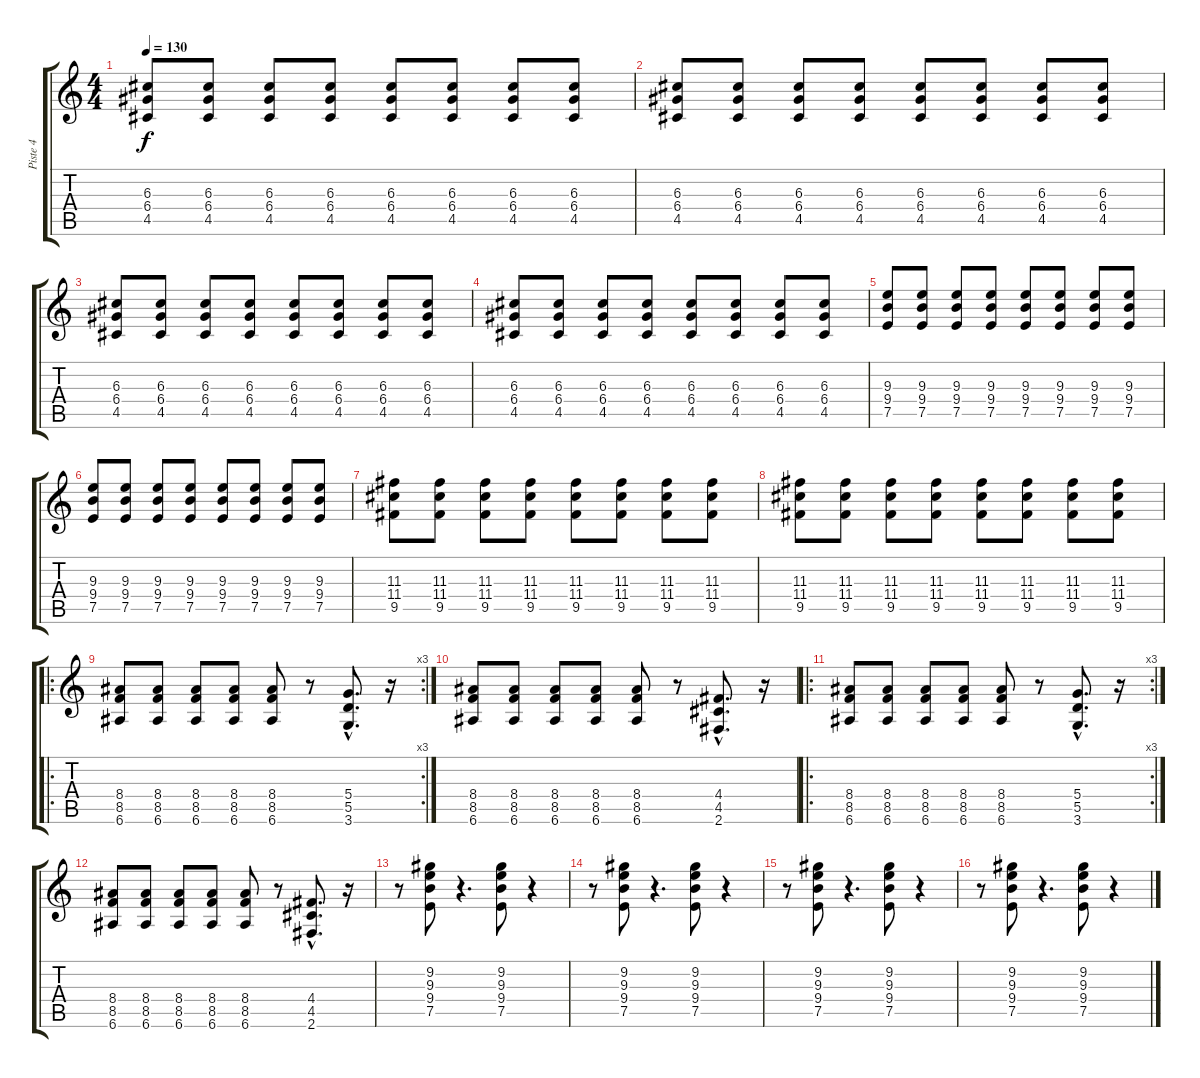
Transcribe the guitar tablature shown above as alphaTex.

\track ("Piste 4" "Piste 4") {instrument distortionguitar}
\staff {score tabs}
\tuning (E4 B3 G3 D3 A2 E2) {hide}
\ts (4 4)
\tempo 130
\clef g2
\ks c
(6.3 6.4 4.5).8{dy f volume 15 instrument distortionguitar} (6.3 6.4 4.5).8 (6.3 6.4 4.5).8 (6.3 6.4 4.5).8 (6.3 6.4 4.5).8 (6.3 6.4 4.5).8 (6.3 6.4 4.5).8 (6.3 6.4 4.5).8 |
(6.3 6.4 4.5).8{volume 15 instrument distortionguitar} (6.3 6.4 4.5).8 (6.3 6.4 4.5).8 (6.3 6.4 4.5).8 (6.3 6.4 4.5).8 (6.3 6.4 4.5).8 (6.3 6.4 4.5).8 (6.3 6.4 4.5).8 |
(6.3 6.4 4.5).8{volume 15 instrument distortionguitar} (6.3 6.4 4.5).8 (6.3 6.4 4.5).8 (6.3 6.4 4.5).8 (6.3 6.4 4.5).8 (6.3 6.4 4.5).8 (6.3 6.4 4.5).8 (6.3 6.4 4.5).8 |
(6.3 6.4 4.5).8{volume 15 instrument distortionguitar} (6.3 6.4 4.5).8 (6.3 6.4 4.5).8 (6.3 6.4 4.5).8 (6.3 6.4 4.5).8 (6.3 6.4 4.5).8 (6.3 6.4 4.5).8 (6.3 6.4 4.5).8 |
(9.3 9.4 7.5).8{volume 15 instrument distortionguitar} (9.3 9.4 7.5).8 (9.3 9.4 7.5).8 (9.3 9.4 7.5).8 (9.3 9.4 7.5).8 (9.3 9.4 7.5).8 (9.3 9.4 7.5).8 (9.3 9.4 7.5).8 |
(9.3 9.4 7.5).8{volume 15 instrument distortionguitar} (9.3 9.4 7.5).8 (9.3 9.4 7.5).8 (9.3 9.4 7.5).8 (9.3 9.4 7.5).8 (9.3 9.4 7.5).8 (9.3 9.4 7.5).8 (9.3 9.4 7.5).8 |
(11.3 11.4 9.5).8{volume 15 instrument distortionguitar} (11.3 11.4 9.5).8 (11.3 11.4 9.5).8 (11.3 11.4 9.5).8 (11.3 11.4 9.5).8 (11.3 11.4 9.5).8 (11.3 11.4 9.5).8 (11.3 11.4 9.5).8 |
(11.3 11.4 9.5).8{volume 15 instrument distortionguitar} (11.3 11.4 9.5).8 (11.3 11.4 9.5).8 (11.3 11.4 9.5).8 (11.3 11.4 9.5).8 (11.3 11.4 9.5).8 (11.3 11.4 9.5).8 (11.3 11.4 9.5).8 |
\ro
\rc 3
(8.4 8.5 6.6).8 (8.4 8.5 6.6).8 (8.4 8.5 6.6).8 (8.4 8.5 6.6).8 (8.4 8.5 6.6).8 r.8 (5.4{hac} 5.5{hac} 3.6{hac}).8{d} r.16 |
(8.4 8.5 6.6).8 (8.4 8.5 6.6).8 (8.4 8.5 6.6).8 (8.4 8.5 6.6).8 (8.4 8.5 6.6).8 r.8 (4.4{hac} 4.5{hac} 2.6{hac}).8{d} r.16 |
\ro
\rc 3
(8.4 8.5 6.6).8 (8.4 8.5 6.6).8 (8.4 8.5 6.6).8 (8.4 8.5 6.6).8 (8.4 8.5 6.6).8 r.8 (5.4{hac} 5.5{hac} 3.6{hac}).8{d} r.16 |
(8.4 8.5 6.6).8 (8.4 8.5 6.6).8 (8.4 8.5 6.6).8 (8.4 8.5 6.6).8 (8.4 8.5 6.6).8 r.8 (4.4{hac} 4.5{hac} 2.6{hac}).8{d} r.16 |
r.8{volume 8 instrument acousticguitarnylon} (9.2 9.3 9.4 7.5).8 r.4{d} (9.2 9.3 9.4 7.5).8 r.4 |
r.8{volume 8 instrument acousticguitarnylon} (9.2 9.3 9.4 7.5).8 r.4{d} (9.2 9.3 9.4 7.5).8 r.4 |
r.8{volume 8 instrument acousticguitarnylon} (9.2 9.3 9.4 7.5).8 r.4{d} (9.2 9.3 9.4 7.5).8 r.4 |
r.8{volume 8 instrument acousticguitarnylon} (9.2 9.3 9.4 7.5).8 r.4{d} (9.2 9.3 9.4 7.5).8 r.4
